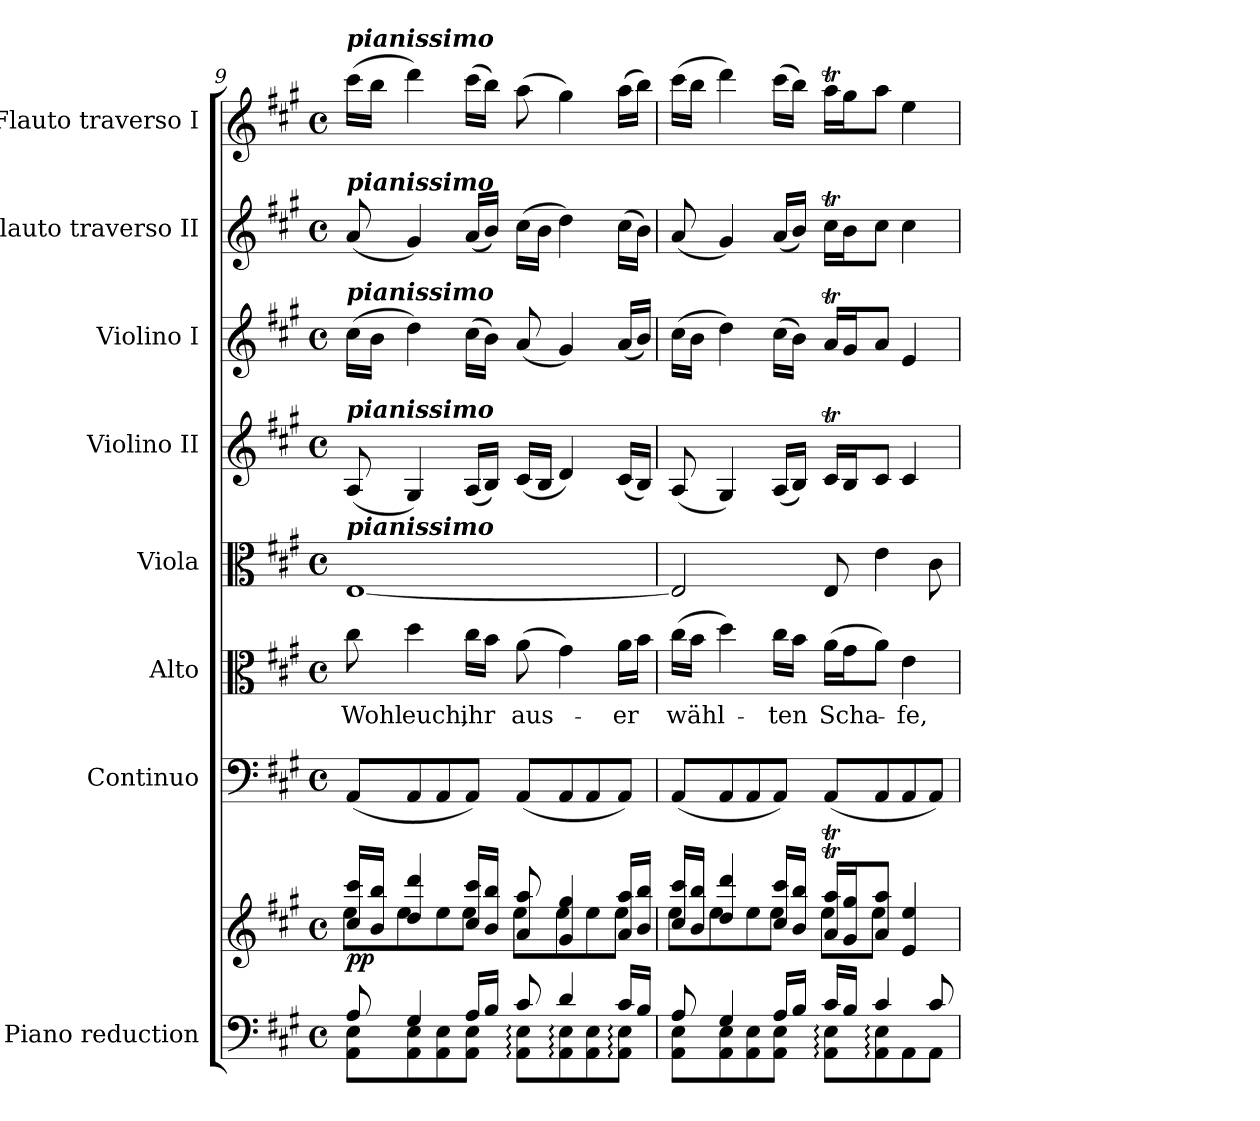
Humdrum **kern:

**kern	**kern	**dynam	**kern	**kern	**text	**kern	**kern	**kern	**kern	**kern
*part8	*part8	*part8	*part7	*part6	*part6	*part5	*part4	*part3	*part2	*part1
*staff9	*staff8	*staff8/9	*staff7	*staff6	*staff6	*staff5	*staff4	*staff3	*staff2	*staff1
*I"Piano reduction	*	*	*I"Continuo	*I"Alto	*	*I"Viola	*I"Violino II	*I"Violino I	*I"Flauto traverso II	*I"Flauto traverso I
*I'Pno	*	*	*	*	*	*I'Vla	*	*I'Vln	*I'Fl	*I'Fl
*clefF4	*clefG2	*	*clefF4	*clefC3	*	*clefC3	*clefG2	*clefG2	*clefG2	*clefG2
*k[f#c#g#]	*k[f#c#g#]	*	*k[f#c#g#]	*k[f#c#g#]	*	*k[f#c#g#]	*k[f#c#g#]	*k[f#c#g#]	*k[f#c#g#]	*k[f#c#g#]
*A:	*A:	*	*A:	*A:	*	*A:	*A:	*A:	*A:	*A:
*M4/4	*M4/4	*	*M4/4	*M4/4	*	*M4/4	*M4/4	*M4/4	*M4/4	*M4/4
*met(c)	*met(c)	*	*met(c)	*met(c)	*	*met(c)	*met(c)	*met(c)	*met(c)	*met(c)
=9	=9	=9	=9	=9	=9	=9	=9	=9	=9	=9
*^	*^	*	*	*	*	*	*	*	*	*
!	!	!	!	!	!	!	!	!	!	!	!	!LO:TX:a:Bi:t=pianissimo
!	!	!	!	!	!	!	!	!	!	!	!LO:TX:a:Bi:t=pianissimo	!
!	!	!	!	!	!	!	!	!	!	!LO:TX:a:Bi:t=pianissimo	!	!
!	!	!	!	!	!	!	!	!	!LO:TX:a:Bi:t=pianissimo	!	!	!
!	!	!	!	!	!	!	!	!LO:TX:a:Bi:t=pianissimo	!	!	!	!
!	!	!	!	!LO:DY:b	!	!	!LO:LY:b	!	!	!	!	!
8A/	8AA\ 8E\L	16cc#/ 16ccc#/LL	8ee\L	pp	(<8AA/L	8cc#\	Wohl	[1E	(<8A/	(>16cc#\LL	(<8a/	(>16ccc#\LL
.	.	16b/ 16bb/JJ	.	.	.	.	.	.	.	16b\JJ	.	16bb\JJ
!	!	!	!	!	!	!	!LO:LY:b	!	!	!	!	!
4G#/	8AA\ 8E\	4dd/ 4ddd/	8ee\	.	8AA/	4dd\	euch,	.	4G#/)	4dd\)	4g#/)	4ddd\)
.	8AA\ 8E\	.	8ee\	.	8AA/	.	.	.	.	.	.	.
!	!	!	!	!	!	!	!LO:LY:b	!	!	!	!	!
16A/LL	8AA\ 8E\J	16cc#/ 16ccc#/LL	8ee\J	.	8AA/J)	16cc#\LL	ihr	.	(<16A/LL	(>16cc#\LL	(<16a/LL	(>16ccc#\LL
16B/JJ	.	16b/ 16bb/JJ	.	.	.	16b\JJ	.	.	16B/JJ)	16b\JJ)	16b/JJ)	16bb\JJ)
!	!	!	!	!	!	!	!LO:LY:b	!	!	!	!	!
8c#/	8AA\: 8E\:L	8a/ 8aa/	8ee\L	.	(<8AA/L	(>8a\	aus-	.	(<16c#/LL	(<8a/	(>16cc#\LL	(>8aa\
.	.	.	.	.	.	.	.	.	16B/JJ	.	16b\JJ	.
4d/	8AA\: 8E\:	4g#/ 4gg#/	8ee\	.	8AA/	4g#\)	.	.	4d/)	4g#/)	4dd\)	4gg#\)
.	8AA\ 8E\	.	8ee\	.	8AA/	.	.	.	.	.	.	.
!	!	!	!	!	!	!	!LO:LY:b	!	!	!	!	!
16c#/LL	8AA\: 8E\:J	16a/ 16aa/LL	8ee\J	.	8AA/J)	16a\LL	-er	.	(<16c#/LL	(<16a/LL	(>16cc#\LL	(>16aa\LL
16B/JJ	.	16b/ 16bb/JJ	.	.	.	16b\JJ	.	.	16B/JJ)	16b/JJ)	16b\JJ)	16bb\JJ)
!!LO:LB:g=z
=10	=10	=10	=10	=10	=10	=10	=10	=10	=10	=10	=10	=10
!	!	!	!	!	!	!	!LO:LY:b	!	!	!	!	!
8A/	8AA\ 8E\L	16cc#/ 16ccc#/LL	8ee\L	.	(<8AA/L	(>16cc#\LL	wähl-	2E/]	(<8A/	(>16cc#\LL	(<8a/	(>16ccc#\LL
.	.	16b/ 16bb/JJ	.	.	.	16b\JJ	.	.	.	16b\JJ	.	16bb\JJ
4G#/	8AA\ 8E\	4dd/ 4ddd/	8ee\	.	8AA/	4dd\)	.	.	4G#/)	4dd\)	4g#/)	4ddd\)
.	8AA\ 8E\	.	8ee\	.	8AA/	.	.	.	.	.	.	.
!	!	!	!	!	!	!	!LO:LY:b	!	!	!	!	!
16A/LL	8AA\ 8E\J	16cc#/ 16ccc#/LL	8ee\J	.	8AA/J)	16cc#\LL	ten	.	(<16A/LL	(>16cc#\LL	(<16a/LL	(>16ccc#\LL
16B/JJ	.	16b/ 16bb/JJ	.	.	.	16b\JJ	.	.	16B/JJ)	16b\JJ)	16b/JJ)	16bb\JJ)
!	!	!	!	!	!	!	!LO:LY:b	!	!	!	!	!
16c#/LL	8AA\: 8E\:L	16a/T 16aa/TLL	8ee\L	.	(<8AA/L	(>16a\LL	Scha-	8E/	16c#t/LL	16aT/LL	16cc#t\LL	16aaT\LL
16B/JJ	.	16g#/ 16gg#/J	.	.	.	16g#\J	.	.	16B/J	16g#/J	16b\J	16gg#\J
4c#/	8AA\: 8E\:	8a/ 8aa/J	8ee\J	.	8AA/	8a\J)	.	4e\	8c#/J	8a/J	8cc#\J	8aa\J
!	!	!	!	!	!	!	!LO:LY:b	!	!	!	!	!
.	8AA\	4e/ 4ee/	4ryy	.	8AA/	4e\	-fe,	.	4c#/	4e/	4cc#\	4ee\
8c#:/	8AA\J	.	.	.	8AA/J)	.	.	8c#\	.	.	.	.
*v	*v	*	*	*	*	*	*	*	*	*	*	*
*	*v	*v	*	*	*	*	*	*	*	*	*
=	=	=	=	=	=	=	=	=	=	=
*-	*-	*-	*-	*-	*-	*-	*-	*-	*-	*-
